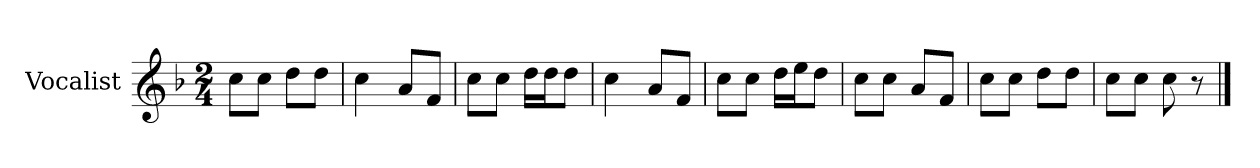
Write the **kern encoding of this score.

**kern
*part1
*staff1
*I"Vocalist
*k[b-]
*F:
*M2/4
=1
8ccL
8ccJ
8ddL
8ddJ
=2
4cc
8aL
8fJ
=3
8ccL
8ccJ
16ddLL
16ddJ
8ddJ
=4
4cc
8aL
8fJ
=5
8ccL
8ccJ
16ddLL
16eeJ
8ddJ
=6
8ccL
8ccJ
8aL
8fJ
=7
8ccL
8ccJ
8ddL
8ddJ
=8
8ccL
8ccJ
8cc
8r
==
*-
